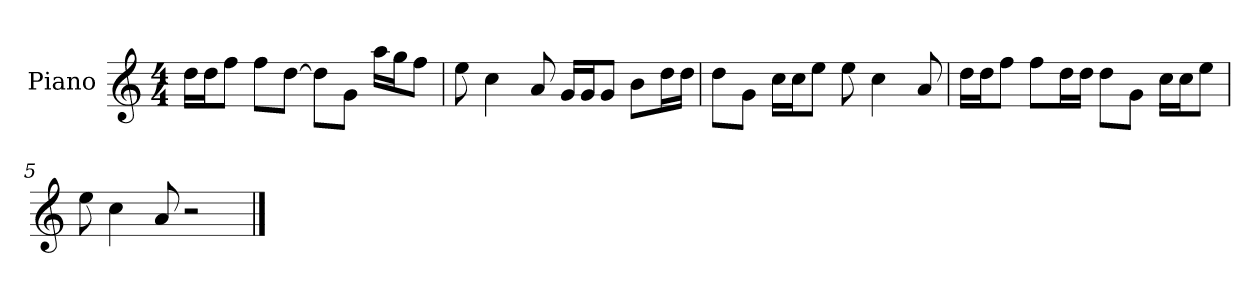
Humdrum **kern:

**kern
*part1
*staff1
*I"Piano
*I'P-no
*clefG2
*k[]
*M4/4
*MM90
=1
16dd\LL
16dd\J
8ff\J
8ff\L
[8dd\J
8dd\L]
8g\J
16aa\LL
16gg\J
8ff\J
=2
8ee\
4cc\
8a/
16g/LL
16g/J
8g/J
8b\L
16dd\L
16dd\JJ
=3
8dd\L
8g\J
16cc\LL
16cc\J
8ee\J
8ee\
4cc\
8a/
=4
16dd\LL
16dd\J
8ff\J
8ff\L
16dd\L
16dd\JJ
8dd\L
8g\J
16cc\LL
16cc\J
8ee\J
!!LO:LB:g=z
=5
8ee\
4cc\
8a/
2r
==
*-
